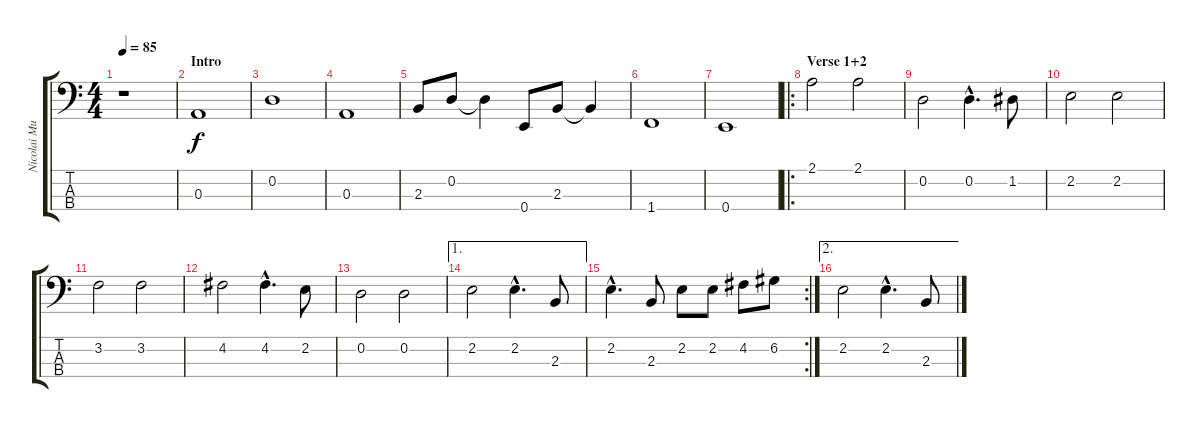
\track ("Nicolai Much-Hansen (Bass)" "Nicolai Mu") {instrument acousticbass}
\staff {score tabs}
\tuning (G2 D2 A1 E1) {hide}
\ts (4 4)
\tempo 85
\clef f4
\ks c
r.1{dy f instrument acousticbass} |
\section ("" "Intro")
0.3.1 |
0.2.1 |
0.3.1 |
2.3.8 0.2.8 0.2{t}.4 0.4.8 2.3.8 2.3{t}.4 |
1.4.1 |
0.4.1 |
\ro
\section ("" "Verse 1+2")
2.1.2 2.1.2 |
0.2.2 0.2{hac}.4{d} 1.2.8 |
2.2.2 2.2.2 |
3.2.2 3.2.2 |
4.2.2 4.2{hac}.4{d} 2.2.8 |
0.2.2 0.2.2 |
\ae 1
2.2.2 2.2{hac}.4{d} 2.3.8 |
\rc 2
2.2{hac}.4{d} 2.3.8 2.2.8 2.2.8 4.2.8 6.2.8 |
\ae 2
2.2.2 2.2{hac}.4{d} 2.3.8
